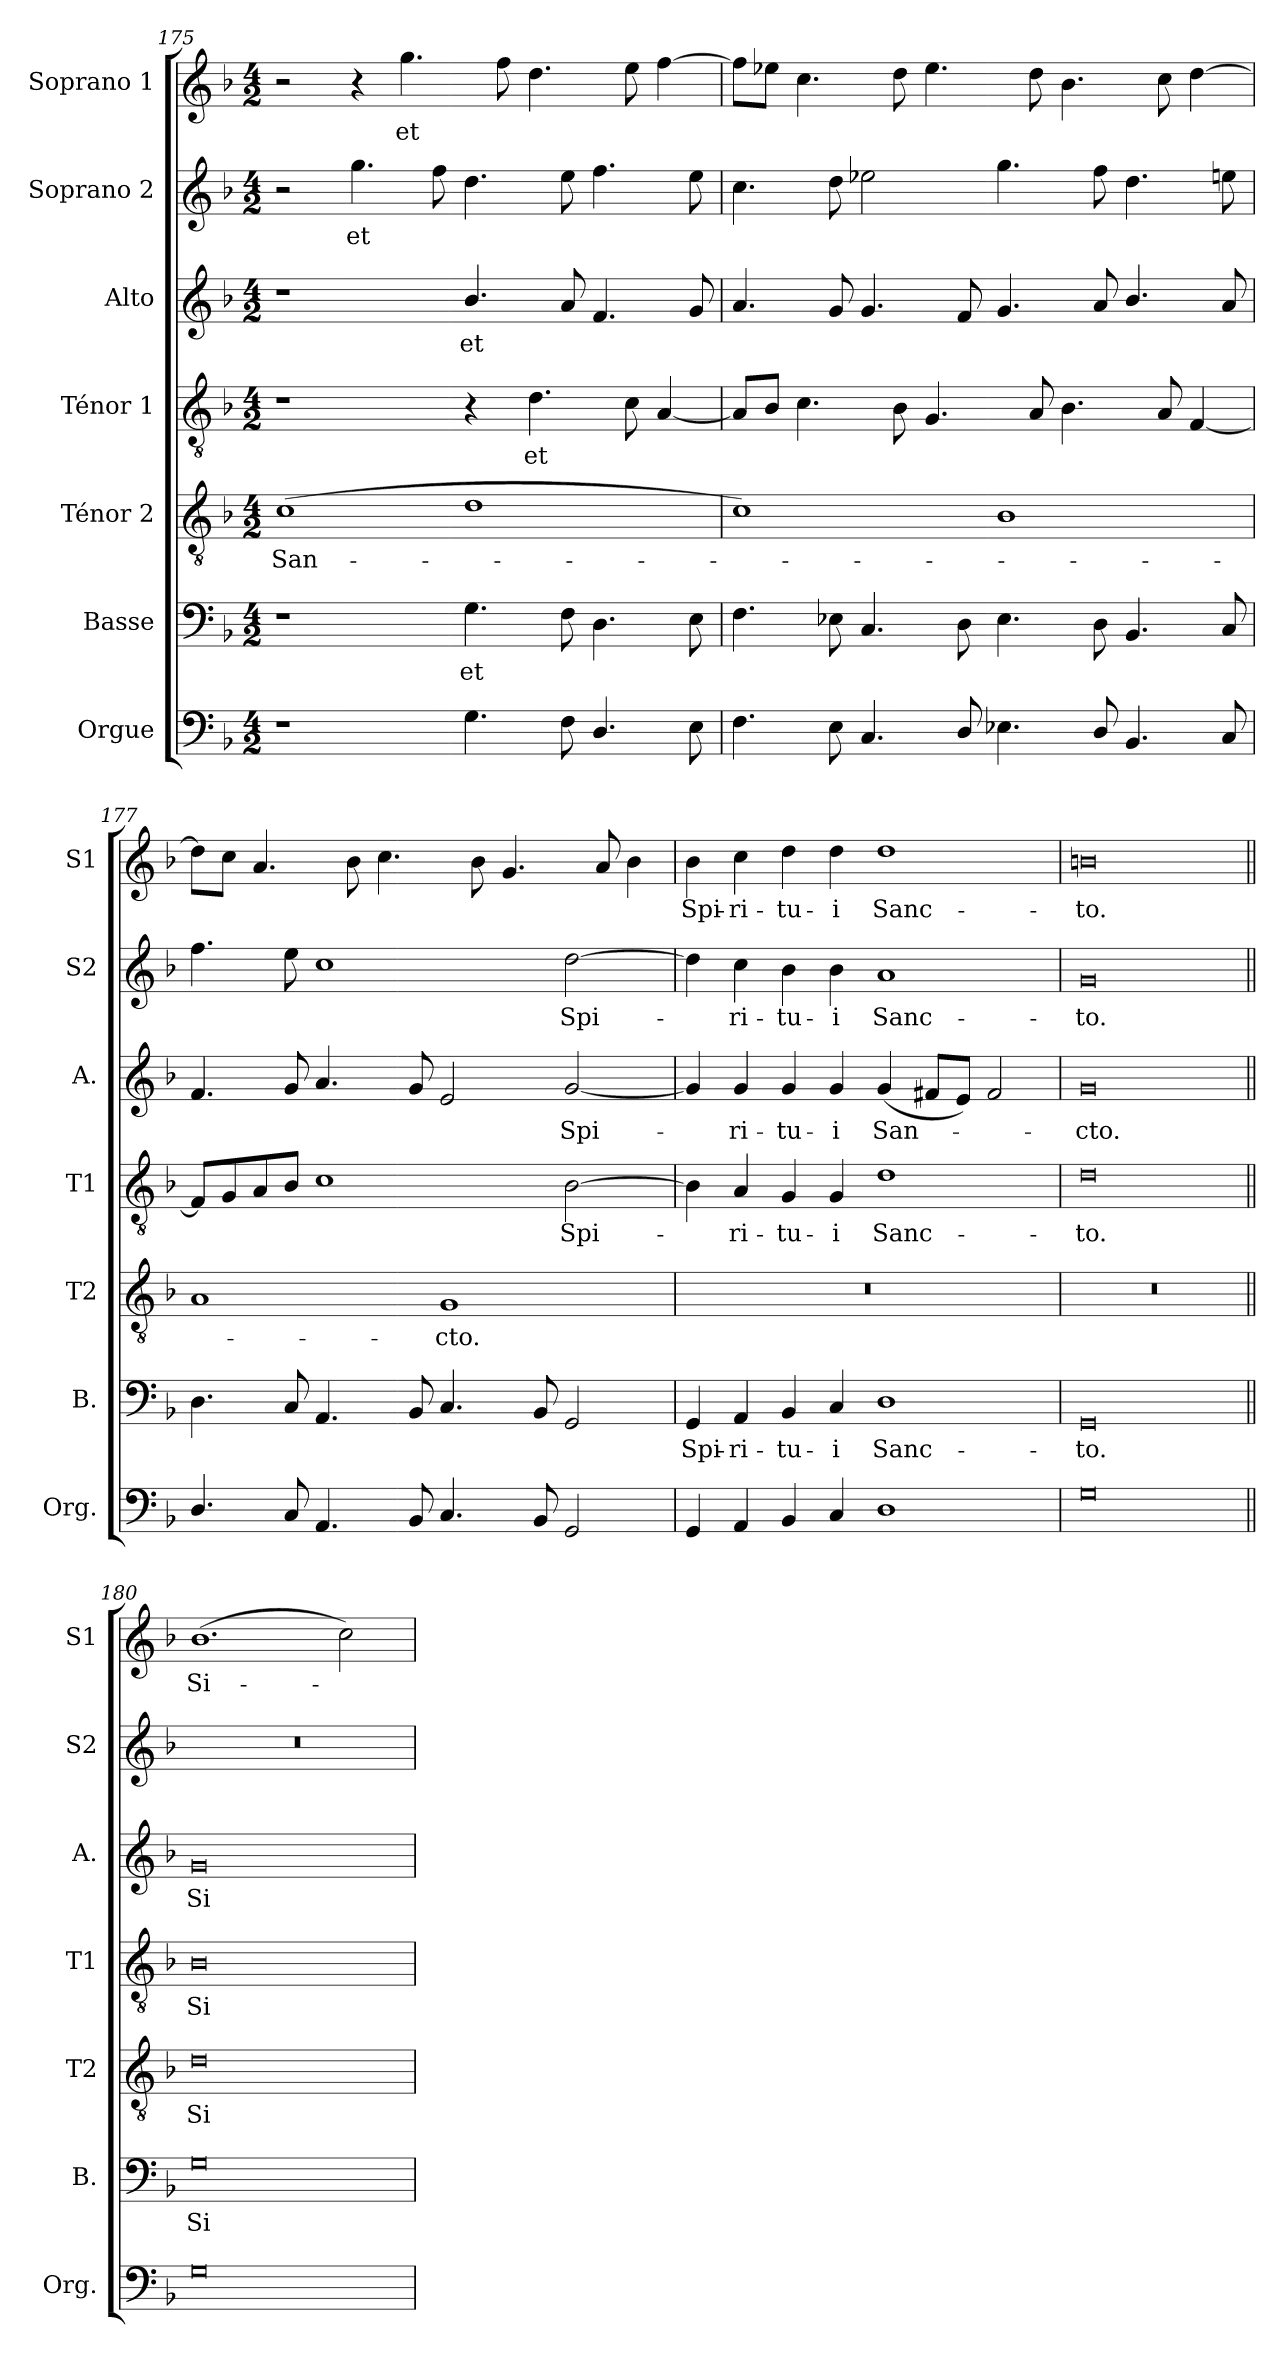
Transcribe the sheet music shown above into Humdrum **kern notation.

**kern	**kern	**text	**kern	**text	**kern	**text	**kern	**text	**kern	**text	**kern	**text
*part7	*part6	*part6	*part5	*part5	*part4	*part4	*part3	*part3	*part2	*part2	*part1	*part1
*staff7	*staff6	*staff6	*staff5	*staff5	*staff4	*staff4	*staff3	*staff3	*staff2	*staff2	*staff1	*staff1
*I"Orgue	*I"Basse	*	*I"Ténor 2	*	*I"Ténor 1	*	*I"Alto	*	*I"Soprano 2	*	*I"Soprano 1	*
*I'Org.	*I'B.	*	*I'T2	*	*I'T1	*	*I'A.	*	*I'S2	*	*I'S1	*
!!LO:PB:g=z
*clefF4	*clefF4	*	*clefGv2	*	*clefGv2	*	*clefG2	*	*clefG2	*	*clefG2	*
*k[b-]	*k[b-]	*	*k[b-]	*	*k[b-]	*	*k[b-]	*	*k[b-]	*	*k[b-]	*
*M4/2	*M4/2	*	*M4/2	*	*M4/2	*	*M4/2	*	*M4/2	*	*M4/2	*
=175	=175	=175	=175	=175	=175	=175	=175	=175	=175	=175	=175	=175
!	!	!	!	!LO:LY:b	!	!	!	!	!	!	!	!
1r	1r	.	(>1c	San-	1r	.	1r	.	2r	.	2r	.
!	!	!	!	!	!	!	!	!	!	!LO:LY:b	!	!
.	.	.	.	.	.	.	.	.	4.gg\	et	4r	.
!	!	!	!	!	!	!	!	!	!	!	!	!LO:LY:b
.	.	.	.	.	.	.	.	.	.	.	4.gg\	et
.	.	.	.	.	.	.	.	.	8ff\	.	.	.
!	!	!LO:LY:b	!	!	!	!	!	!LO:LY:b	!	!	!	!
4.G\	4.G\	et	1d	.	4r	.	4.b-/	et	4.dd\	.	.	.
.	.	.	.	.	.	.	.	.	.	.	8ff\	.
!	!	!	!	!	!	!LO:LY:b	!	!	!	!	!	!
.	.	.	.	.	4.d\	et	.	.	.	.	4.dd\	.
8F\	8F\	.	.	.	.	.	8a/	.	8ee\	.	.	.
4.D/	4.D\	.	.	.	.	.	4.f/	.	4.ff\	.	.	.
.	.	.	.	.	8c\	.	.	.	.	.	8ee\	.
.	.	.	.	.	[4A/	.	.	.	.	.	[4ff\	.
8E\	8E\	.	.	.	.	.	8g/	.	8ee\	.	.	.
=176	=176	=176	=176	=176	=176	=176	=176	=176	=176	=176	=176	=176
4.F\	4.F\	.	1c)	.	8A/L]	.	4.a/	.	4.cc\	.	8ff\L]	.
.	.	.	.	.	8B-/J	.	.	.	.	.	8ee-X\J	.
.	.	.	.	.	4.c\	.	.	.	.	.	4.cc\	.
8E\	8E-X\	.	.	.	.	.	8g/	.	8dd\	.	.	.
4.C/	4.C/	.	.	.	.	.	4.g/	.	2ee-X\	.	.	.
.	.	.	.	.	8B-\	.	.	.	.	.	8dd\	.
.	.	.	.	.	4.G/	.	.	.	.	.	4.ee-\	.
8D/	8D\	.	.	.	.	.	8f/	.	.	.	.	.
4.E-X\	4.E-\	.	1B-	.	.	.	4.g/	.	4.gg\	.	.	.
.	.	.	.	.	8A/	.	.	.	.	.	8dd\	.
.	.	.	.	.	4.B-\	.	.	.	.	.	4.b-\	.
8D/	8D\	.	.	.	.	.	8a/	.	8ff\	.	.	.
4.BB-/	4.BB-/	.	.	.	.	.	4.b-/	.	4.dd\	.	.	.
.	.	.	.	.	8A/	.	.	.	.	.	8cc\	.
.	.	.	.	.	[4F/	.	.	.	.	.	[4dd\	.
8C/	8C/	.	.	.	.	.	8a/	.	8een\	.	.	.
=177	=177	=177	=177	=177	=177	=177	=177	=177	=177	=177	=177	=177
4.D/	4.D\	.	1A	.	8F/L]	.	4.f/	.	4.ff\	.	8dd\L]	.
.	.	.	.	.	8G/	.	.	.	.	.	8cc\J	.
.	.	.	.	.	8A/	.	.	.	.	.	4.a/	.
8C/	8C/	.	.	.	8B-/J	.	8g/	.	8ee\	.	.	.
4.AA/	4.AA/	.	.	.	1c	.	4.a/	.	1cc	.	.	.
.	.	.	.	.	.	.	.	.	.	.	8b-\	.
.	.	.	.	.	.	.	.	.	.	.	4.cc\	.
8BB-/	8BB-/	.	.	.	.	.	8g/	.	.	.	.	.
!	!	!	!	!LO:LY:b	!	!	!	!	!	!	!	!
4.C/	4.C/	.	1G	-cto.	.	.	2e/	.	.	.	.	.
.	.	.	.	.	.	.	.	.	.	.	8b-\	.
.	.	.	.	.	.	.	.	.	.	.	4.g/	.
8BB-/	8BB-/	.	.	.	.	.	.	.	.	.	.	.
!	!	!	!	!	!	!LO:LY:b	!	!LO:LY:b	!	!LO:LY:b	!	!
2GG/	2GG/	.	.	.	[2B-\	Spi-	[2g/	Spi-	[2dd\	Spi-	.	.
.	.	.	.	.	.	.	.	.	.	.	8a/	.
.	.	.	.	.	.	.	.	.	.	.	4b-\	.
!!LO:LB:g=z
=178	=178	=178	=178	=178	=178	=178	=178	=178	=178	=178	=178	=178
!	!	!LO:LY:b	!	!	!	!	!	!	!	!	!	!LO:LY:b
4GG/	4GG/	Spi-	0r	.	4B-\]	.	4g/]	.	4dd\]	.	4b-\	Spi-
!	!	!LO:LY:b	!	!	!	!LO:LY:b	!	!LO:LY:b	!	!LO:LY:b	!	!LO:LY:b
4AA/	4AA/	-ri-	.	.	4A/	-ri-	4g/	-ri-	4cc\	-ri-	4cc\	-ri-
!	!	!LO:LY:b	!	!	!	!LO:LY:b	!	!LO:LY:b	!	!LO:LY:b	!	!LO:LY:b
4BB-/	4BB-/	-tu-	.	.	4G/	-tu-	4g/	-tu-	4b-\	-tu-	4dd\	-tu-
!	!	!LO:LY:b	!	!	!	!LO:LY:b	!	!LO:LY:b	!	!LO:LY:b	!	!LO:LY:b
4C/	4C/	-i	.	.	4G/	-i	4g/	-i	4b-\	-i	4dd\	-i
!	!	!LO:LY:b	!	!	!	!LO:LY:b	!	!LO:LY:b	!	!LO:LY:b	!	!LO:LY:b
1D	1D	Sanc-	.	.	1d	Sanc-	(>4g/	San-	1a	Sanc-	1dd	Sanc-
.	.	.	.	.	.	.	8f#X/L	.	.	.	.	.
.	.	.	.	.	.	.	8e/J)	.	.	.	.	.
.	.	.	.	.	.	.	2f#/	.	.	.	.	.
=179	=179	=179	=179	=179	=179	=179	=179	=179	=179	=179	=179	=179
!	!	!LO:LY:b	!	!	!	!LO:LY:b	!	!LO:LY:b	!	!LO:LY:b	!	!LO:LY:b
0G	0GG	-to.	0r	.	0d	-to.	0g	-cto.	0g	-to.	0bn	-to.
!!LO:PB:g=z
=180||	=180||	=180||	=180||	=180||	=180||	=180||	=180||	=180||	=180||	=180||	=180||	=180||
!	!	!LO:LY:b	!	!LO:LY:b	!	!LO:LY:b	!	!LO:LY:b	!	!	!	!LO:LY:b
0G	0G	Si-	0d	Si-	0B-	Si-	0g	Si-	0r	.	(>1.b-	Si-
.	.	.	.	.	.	.	.	.	.	.	2cc\)	.
=	=	=	=	=	=	=	=	=	=	=	=	=
*-	*-	*-	*-	*-	*-	*-	*-	*-	*-	*-	*-	*-
